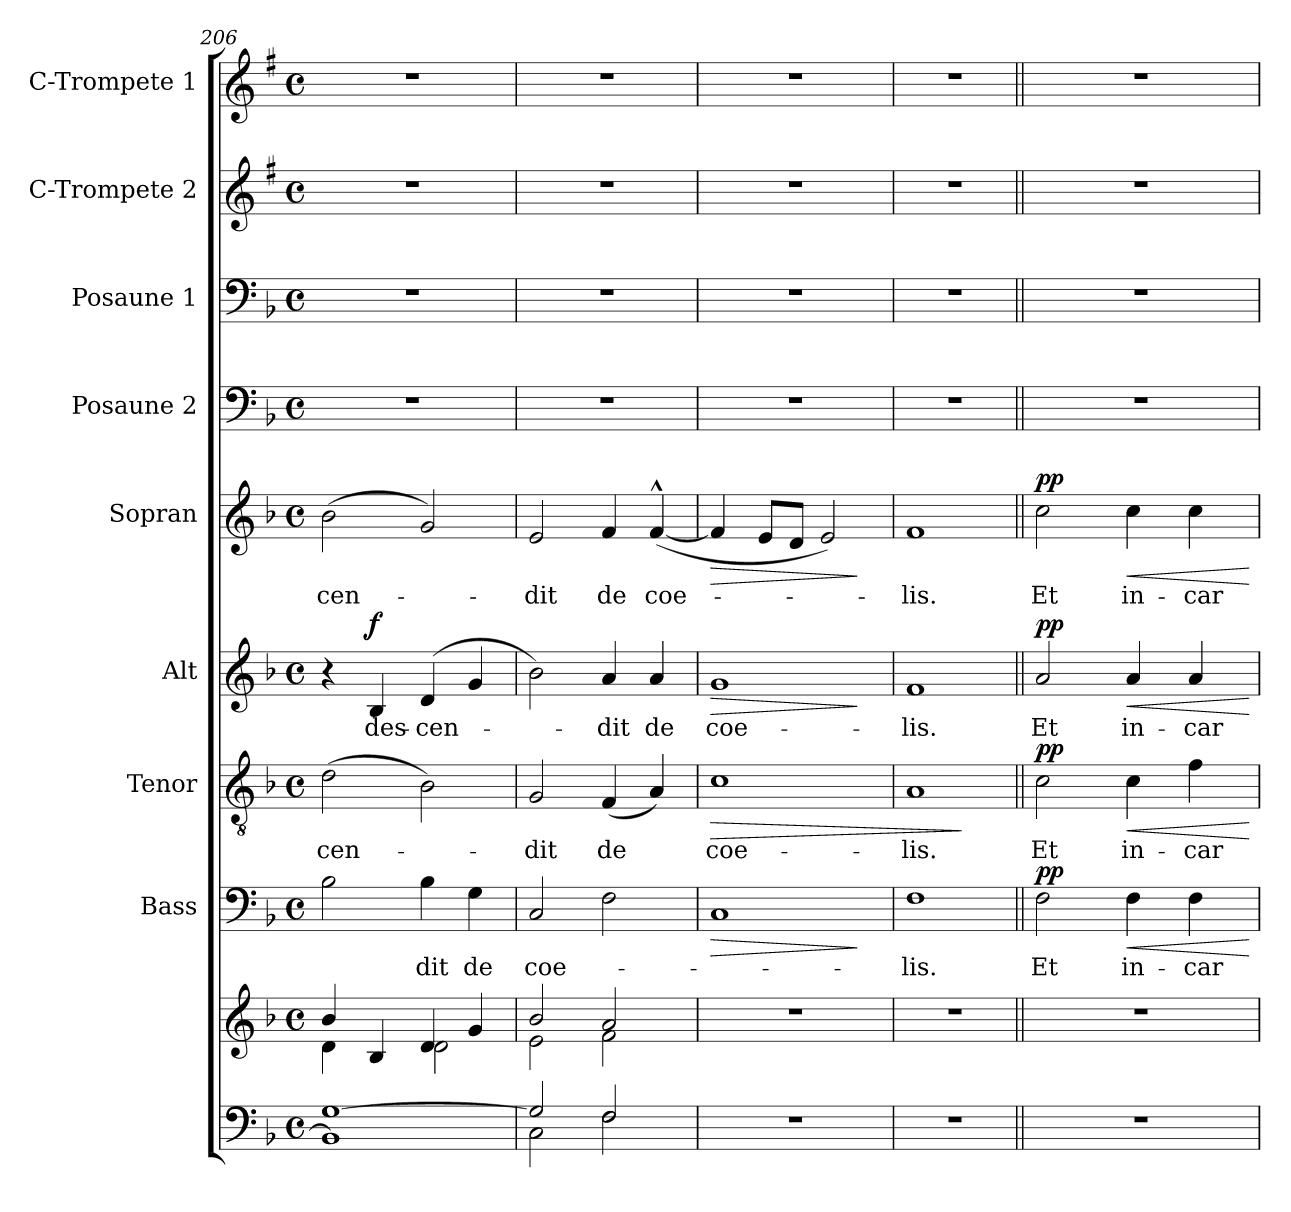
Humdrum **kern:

**kern	**kern	**kern	**text	**dynam	**kern	**text	**dynam	**kern	**text	**dynam	**kern	**text	**dynam	**kern	**kern	**kern	**kern
*part9	*part9	*part8	*part8	*part8	*part7	*part7	*part7	*part6	*part6	*part6	*part5	*part5	*part5	*part4	*part3	*part2	*part1
*staff10	*staff9	*staff8	*staff8	*staff8	*staff7	*staff7	*staff7	*staff6	*staff6	*staff6	*staff5	*staff5	*staff5	*staff4	*staff3	*staff2	*staff1
*	*	*I"Bass	*	*	*I"Tenor	*	*	*I"Alt	*	*	*I"Sopran	*	*	*I"Posaune 2	*I"Posaune 1	*I"C-Trompete 2	*I"C-Trompete 1
*	*	*I'B.	*	*	*I'T.	*	*	*I'A.	*	*	*I'S.	*	*	*I'Pos. 2	*I'Pos. 1	*I'C Trp. 2	*I'C Trp. 1
!!LO:PB:g=z
*clefF4	*clefG2	*clefF4	*	*	*clefGv2	*	*	*clefG2	*	*	*clefG2	*	*	*clefF4	*clefF4	*clefG2	*clefG2
*	*	*	*	*	*	*	*	*	*	*	*	*	*	*	*	*ITrd1c2	*ITrd1c2
*k[b-]	*k[b-]	*k[b-]	*	*	*k[b-]	*	*	*k[b-]	*	*	*k[b-]	*	*	*k[b-]	*k[b-]	*k[b-]	*k[b-]
*F:	*F:	*F:	*	*	*F:	*	*	*F:	*	*	*F:	*	*	*F:	*F:	*F:	*F:
*M4/4	*M4/4	*M4/4	*	*	*M4/4	*	*	*M4/4	*	*	*M4/4	*	*	*M4/4	*M4/4	*M4/4	*M4/4
*met(c)	*met(c)	*met(c)	*	*	*met(c)	*	*	*met(c)	*	*	*met(c)	*	*	*met(c)	*met(c)	*met(c)	*met(c)
=206	=206	=206	=206	=206	=206	=206	=206	=206	=206	=206	=206	=206	=206	=206	=206	=206	=206
*^	*^	*	*	*	*	*	*	*	*	*	*	*	*	*	*	*	*
!	!	!	!	!	!	!	!	!LO:LY:b	!	!	!	!	!	!LO:LY:b	!	!	!	!	!
[>1G	1BB-]	4b-/	4d\	2B-\	.	.	(>2d\	-cen-	.	4r	.	.	(>2b-\	-cen-	.	1r	1r	1r	1r
!	!	!	!	!	!	!	!	!	!	!	!LO:LY:b	!LO:DY:a	!	!	!	!	!	!	!
.	.	4B-/	4ryy	.	.	.	.	.	.	4B-/	des-	f	.	.	.	.	.	.	.
!	!	!	!	!	!LO:LY:b	!	!	!	!	!	!LO:LY:b	!	!	!	!	!	!	!	!
.	.	4d/	2d\	4B-\	-dit	.	2B-\)	.	.	(4d/	-cen-	.	2g/)	.	.	.	.	.	.
!	!	!	!	!	!LO:LY:b	!	!	!	!	!	!	!	!	!	!	!	!	!	!
.	.	4g/	.	4G\	de	.	.	.	.	4g/	.	.	.	.	.	.	.	.	.
=207	=207	=207	=207	=207	=207	=207	=207	=207	=207	=207	=207	=207	=207	=207	=207	=207	=207	=207	=207
!	!	!	!	!	!LO:LY:b	!	!	!LO:LY:b	!	!	!	!	!	!LO:LY:b	!	!	!	!	!
2G/]	2C\	2b-/	2e\	2C/	coe-	.	2G/	-dit	.	2b-\)	.	.	2e/	-dit	.	1r	1r	1r	1r
!	!	!	!	!	!	!	!	!LO:LY:b	!	!	!LO:LY:b	!	!	!LO:LY:b	!	!	!	!	!
2F/	2F\	2a/	2f\	2F\	.	.	(<4F/	de	.	4a/	-dit	.	4f/	de	.	.	.	.	.
!	!	!	!	!	!	!	!	!	!	!	!LO:LY:b	!	!	!LO:LY:b	!	!	!	!	!
.	.	.	.	.	.	.	4A/)	.	.	4a/	de	.	(<[4f^^>/	coe-	.	.	.	.	.
*v	*v	*	*	*	*	*	*	*	*	*	*	*	*	*	*	*	*	*	*
*	*v	*v	*	*	*	*	*	*	*	*	*	*	*	*	*	*	*	*
=208	=208	=208	=208	=208	=208	=208	=208	=208	=208	=208	=208	=208	=208	=208	=208	=208	=208
!	!	!	!	!LO:HP:b	!	!LO:LY:b	!LO:HP:b	!	!LO:LY:b	!LO:HP:b	!	!	!LO:HP:b	!	!	!	!
1r	1r	1C	.	>	1c	coe-	>	1g	coe-	>	4f/]	.	>	1r	1r	1r	1r
.	.	.	.	.	.	.	.	.	.	.	8e/L	.	.	.	.	.	.
.	.	.	.	.	.	.	.	.	.	.	8d/J	.	.	.	.	.	.
.	.	.	.	.	.	.	.	.	.	.	2e/)	.	.	.	.	.	.
.	.	.	.	]	.	.	.	.	.	]	.	.	]	.	.	.	.
=209	=209	=209	=209	=209	=209	=209	=209	=209	=209	=209	=209	=209	=209	=209	=209	=209	=209
!	!	!	!LO:LY:b	!	!	!LO:LY:b	!	!	!LO:LY:b	!	!	!LO:LY:b	!	!	!	!	!
1r	1r	1F	-lis.	.	1A	-lis.	.	1f	-lis.	.	1f	-lis.	.	1r	1r	1r	1r
.	.	.	.	.	.	.	]	.	.	.	.	.	.	.	.	.	.
=210||	=210||	=210||	=210||	=210||	=210||	=210||	=210||	=210||	=210||	=210||	=210||	=210||	=210||	=210||	=210||	=210||	=210||
!	!	!	!	!	!	!	!	!	!	!	!	!	!	!	!	!	!LO:TX:a:Bi:t=Adagio molto
!	!	!	!LO:LY:b	!LO:DY:a	!	!LO:LY:b	!LO:DY:a	!	!LO:LY:b	!LO:DY:a	!	!LO:LY:b	!LO:DY:a	!	!	!	!
*	*	*	*	*	*	*	*	*	*	*	*	*	*	*	*	*	*^
1r	1r	2F\	Et	pp	2c\	Et	pp	2a/	Et	pp	2cc\	Et	pp	1r	1r	1r	1r	16.ryy
.	.	.	.	.	.	.	.	.	.	.	.	.	.	.	.	.	.	2ryy
!	!	!	!LO:LY:b	!LO:HP:b	!	!LO:LY:b	!LO:HP:b	!	!LO:LY:b	!LO:HP:b	!	!LO:LY:b	!LO:HP:b	!	!	!	!	!
.	.	4F\	in-	<	4c\	in-	<	4a/	in-	<	4cc\	in-	<	.	.	.	.	.
.	.	.	.	.	.	.	.	.	.	.	.	.	.	.	.	.	.	4ryy
!	!	!	!LO:LY:b	!	!	!LO:LY:b	!	!	!LO:LY:b	!	!	!LO:LY:b	!	!	!	!	!	!
.	.	4F\	-car-	.	4f\	-car-	.	4a/	-car-	.	4cc\	-car-	.	.	.	.	.	.
.	.	.	.	.	.	.	.	.	.	.	.	.	.	.	.	.	.	8ryy
.	.	.	.	.	.	.	.	.	.	.	.	.	.	.	.	.	.	32ryy
.	.	.	.	[	.	.	[	.	.	[	.	.	[	.	.	.	.	.
*	*	*	*	*	*	*	*	*	*	*	*	*	*	*	*	*	*v	*v
=	=	=	=	=	=	=	=	=	=	=	=	=	=	=	=	=	=
*-	*-	*-	*-	*-	*-	*-	*-	*-	*-	*-	*-	*-	*-	*-	*-	*-	*-
